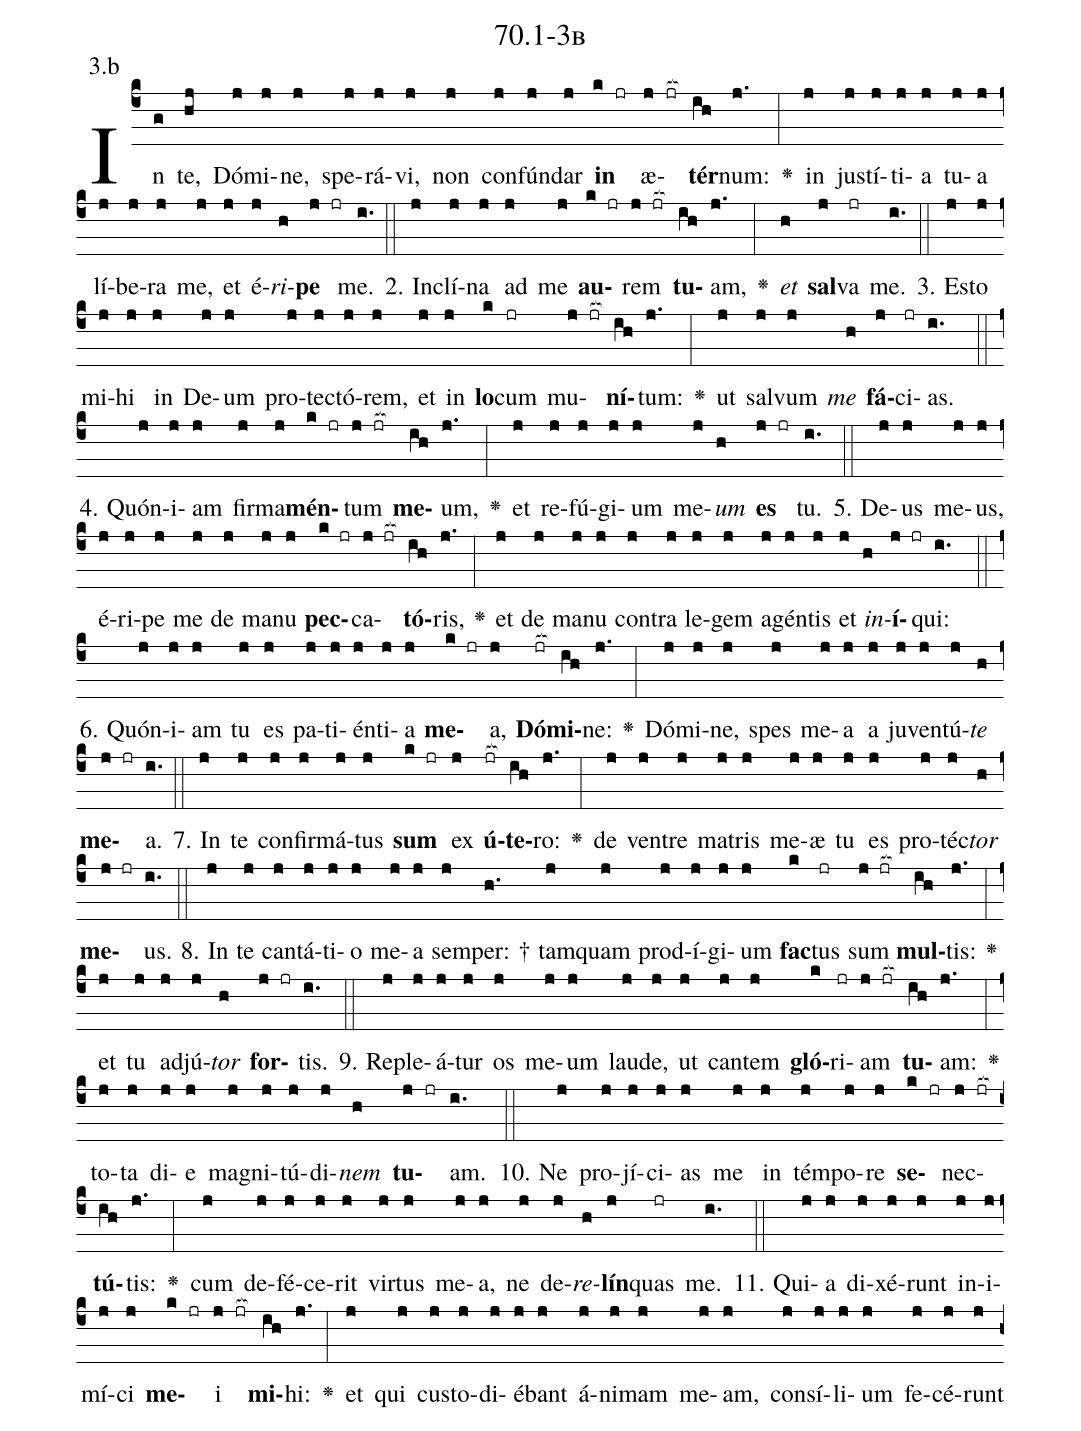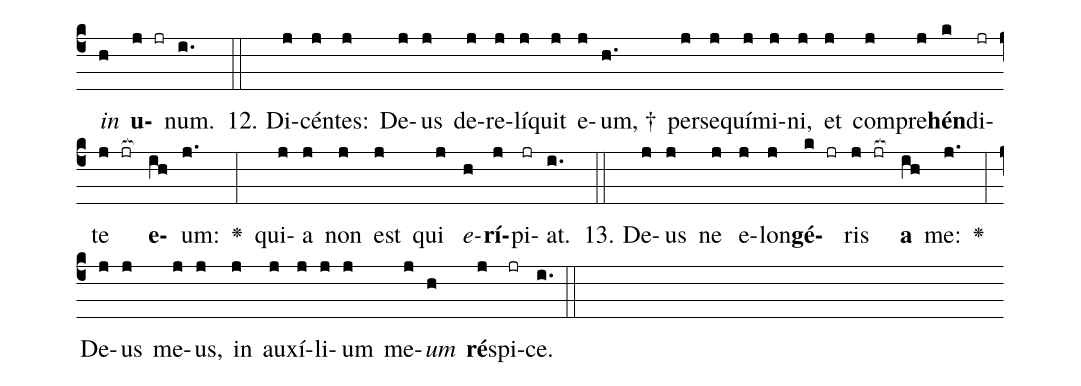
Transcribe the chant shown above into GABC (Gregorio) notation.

name: 70.1-3b;
annotation: 3.b;
%%
(c4)In(g) te,(hj) Dó(j)mi(j)ne,(j) spe(j)rá(j)vi,(j) non(j) con(j)fún(j)dar(j) <b>in</b>(k jr) æ(j jr[ocb:1{])<b>tér</b>(ih[ocb:0}])num:(j.) <v>\greheightstar</v>(:) in(j) jus(j)tí(j)ti(j)a(j) tu(j)a(j) lí(j)be(j)ra(j) me,(j) et(j) é(j)<i>ri</i>(h)<b>pe</b>(j jr) me.(i.) (::)
2. In(j)clí(j)na(j) ad(j) me(j) <b>au</b>(k jr)rem(j jr[ocb:1{]) <b>tu</b>(ih[ocb:0}])am,(j.) <v>\greheightstar</v>(:) <i>et</i>(h) <b>sal</b>(j)va(jr) me.(i.) (::)
3. Es(j)to(j) mi(j)hi(j) in(j) De(j)um(j) pro(j)tec(j)tó(j)rem,(j) et(j) in(j) <b>lo</b>(k)cum(jr) mu(j jr[ocb:1{])<b>ní</b>(ih[ocb:0}])tum:(j.) <v>\greheightstar</v>(:) ut(j) sal(j)vum(j) <i>me</i>(h) <b>fá</b>(j)ci(jr)as.(i.) (::)
4. Quón(j)i(j)am(j) fir(j)ma(j)<b>mén</b>(k jr)tum(j jr[ocb:1{]) <b>me</b>(ih[ocb:0}])um,(j.) <v>\greheightstar</v>(:) et(j) re(j)fú(j)gi(j)um(j) me(j)<i>um</i>(h) <b>es</b>(j jr) tu.(i.) (::)
5. De(j)us(j) me(j)us,(j) é(j)ri(j)pe(j) me(j) de(j) ma(j)nu(j) <b>pec</b>(k jr)ca(j jr[ocb:1{])<b>tó</b>(ih[ocb:0}])ris,(j.) <v>\greheightstar</v>(:) et(j) de(j) ma(j)nu(j) con(j)tra(j) le(j)gem(j) a(j)gén(j)tis(j) et(j) <i>in</i>(h)<b>í</b>(j jr)qui:(i.) (::)
6. Quón(j)i(j)am(j) tu(j) es(j) pa(j)ti(j)én(j)ti(j)a(j) <b>me</b>(k jr)a,(j) <b>Dó</b>(jr[ocb:1{])<b>mi</b>(ih[ocb:0}])ne:(j.) <v>\greheightstar</v>(:) Dó(j)mi(j)ne,(j) spes(j) me(j)a(j) a(j) ju(j)ven(j)tú(j)<i>te</i>(h) <b>me</b>(j jr)a.(i.) (::)
7. In(j) te(j) con(j)fir(j)má(j)tus(j) <b>sum</b>(k jr) ex(j) <b>ú</b>(jr[ocb:1{])<b>te</b>(ih[ocb:0}])ro:(j.) <v>\greheightstar</v>(:) de(j) ven(j)tre(j) ma(j)tris(j) me(j)æ(j) tu(j) es(j) pro(j)téc(j)<i>tor</i>(h) <b>me</b>(j jr)us.(i.) (::)
8. In(j) te(j) can(j)tá(j)ti(j)o(j) me(j)a(j) sem(j)per: †(h.) tam(j)quam(j) prod(j)í(j)gi(j)um(j) <b>fac</b>(k)tus(jr) sum(j jr[ocb:1{]) <b>mul</b>(ih[ocb:0}])tis:(j.) <v>\greheightstar</v>(:) et(j) tu(j) ad(j)jú(j)<i>tor</i>(h) <b>for</b>(j jr)tis.(i.) (::)
9. Re(j)ple(j)á(j)tur(j) os(j) me(j)um(j) lau(j)de,(j) ut(j) can(j)tem(j) <b>gló</b>(k)ri(jr)am(j jr[ocb:1{]) <b>tu</b>(ih[ocb:0}])am:(j.) <v>\greheightstar</v>(:) to(j)ta(j) di(j)e(j) ma(j)gni(j)tú(j)di(j)<i>nem</i>(h) <b>tu</b>(j jr)am.(i.) (::)
10. Ne(j) pro(j)jí(j)ci(j)as(j) me(j) in(j) tém(j)po(j)re(j) <b>se</b>(k jr)nec(j jr[ocb:1{])<b>tú</b>(ih[ocb:0}])tis:(j.) <v>\greheightstar</v>(:) cum(j) de(j)fé(j)ce(j)rit(j) vir(j)tus(j) me(j)a,(j) ne(j) de(j)<i>re</i>(h)<b>lín</b>(j)quas(jr) me.(i.) (::)
11. Qui(j)a(j) di(j)xé(j)runt(j) in(j)i(j)mí(j)ci(j) <b>me</b>(k jr)i(j jr[ocb:1{]) <b>mi</b>(ih[ocb:0}])hi:(j.) <v>\greheightstar</v>(:) et(j) qui(j) cus(j)to(j)di(j)é(j)bant(j) á(j)ni(j)mam(j) me(j)am,(j) con(j)sí(j)li(j)um(j) fe(j)cé(j)runt(j) <i>in</i>(h) <b>u</b>(j jr)num.(i.) (::)
12. Di(j)cén(j)tes:(j) De(j)us(j) de(j)re(j)lí(j)quit(j) e(j)um, †(h.) per(j)se(j)quí(j)mi(j)ni,(j) et(j) com(j)pre(j)<b>hén</b>(k)di(jr)te(j jr[ocb:1{]) <b>e</b>(ih[ocb:0}])um:(j.) <v>\greheightstar</v>(:) qui(j)a(j) non(j) est(j) qui(j) <i>e</i>(h)<b>rí</b>(j)pi(jr)at.(i.) (::)
13. De(j)us(j) ne(j) e(j)lon(j)<b>gé</b>(k jr)ris(j jr[ocb:1{]) <b>a</b>(ih[ocb:0}]) me:(j.) <v>\greheightstar</v>(:) De(j)us(j) me(j)us,(j) in(j) au(j)xí(j)li(j)um(j) me(j)<i>um</i>(h) <b>ré</b>(j)spi(jr)ce.(i.) (::)
